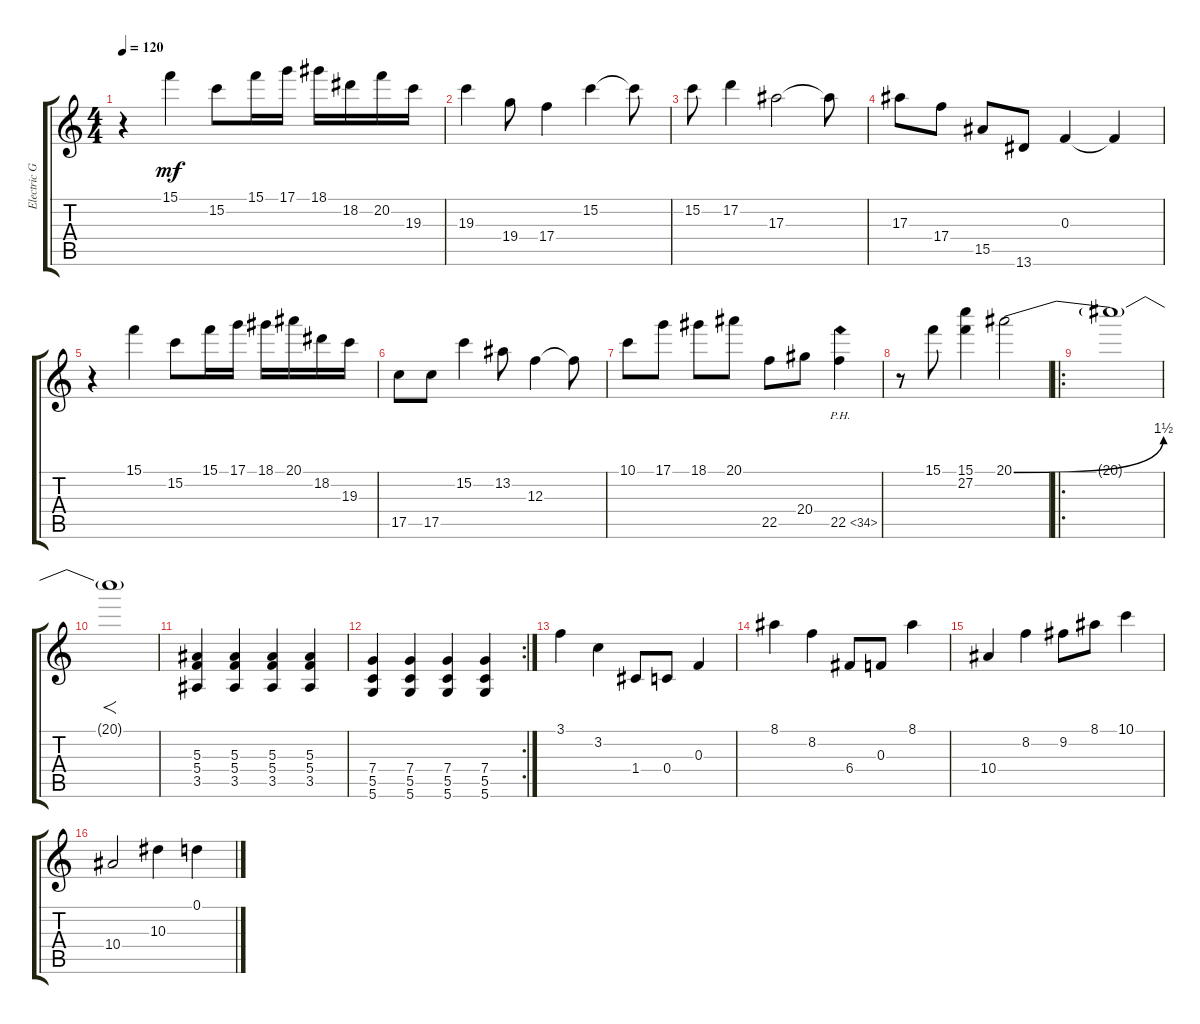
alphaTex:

\track ("Electric Guitar" "Electric G") {instrument distortionguitar}
\staff {score tabs}
\tuning (D4 A3 F3 C3 G2 D2) {hide}
\ts (4 4)
\tempo 120
\clef g2
\ks c
r.4{dy mf} 15.1.4 15.2.8 15.1.16 17.1.16 18.1.16 18.2.16 20.2.16 19.3.16 |
19.3.4 19.4.8 17.4.4 15.2.4 15.2{t}.8 |
15.2.8 17.2.4 17.3.2 17.3{t}.8 |
17.3.8 17.4.8 15.5.8 13.6.8 0.3.4 0.3{t}.4 |
r.4 15.1.4 15.2.8 15.1.16 17.1.16 18.1.16 20.1.16 18.2.16 19.3.16 |
17.5.8 17.5.8 15.2.4 13.2.8 12.3.4 12.3{t}.8 |
10.1.8 17.1.8 18.1.8 20.1.8 22.5.8 20.4.8 22.5{ph 12}.4 |
r.8 15.1.8 (15.1 27.2).4 20.1{be (bend 0 0 60 6)}.2 |
\ro
20.1{t}.1 |
20.1{t}.1{f} |
(5.3 5.4 3.5).4 (5.3 5.4 3.5).4 (5.3 5.4 3.5).4 (5.3 5.4 3.5).4 |
\rc 2
(7.4 5.5 5.6).4 (7.4 5.5 5.6).4 (7.4 5.5 5.6).4 (7.4 5.5 5.6).4 |
3.1.4 3.2.4 1.4.8 0.4.8 0.3.4 |
8.1.4 8.2.4 6.4.8 0.3.8 8.1.4 |
10.4.4 8.2.4 9.2.8 8.1.8 10.1.4 |
10.4.2 10.3.4 0.1.4
